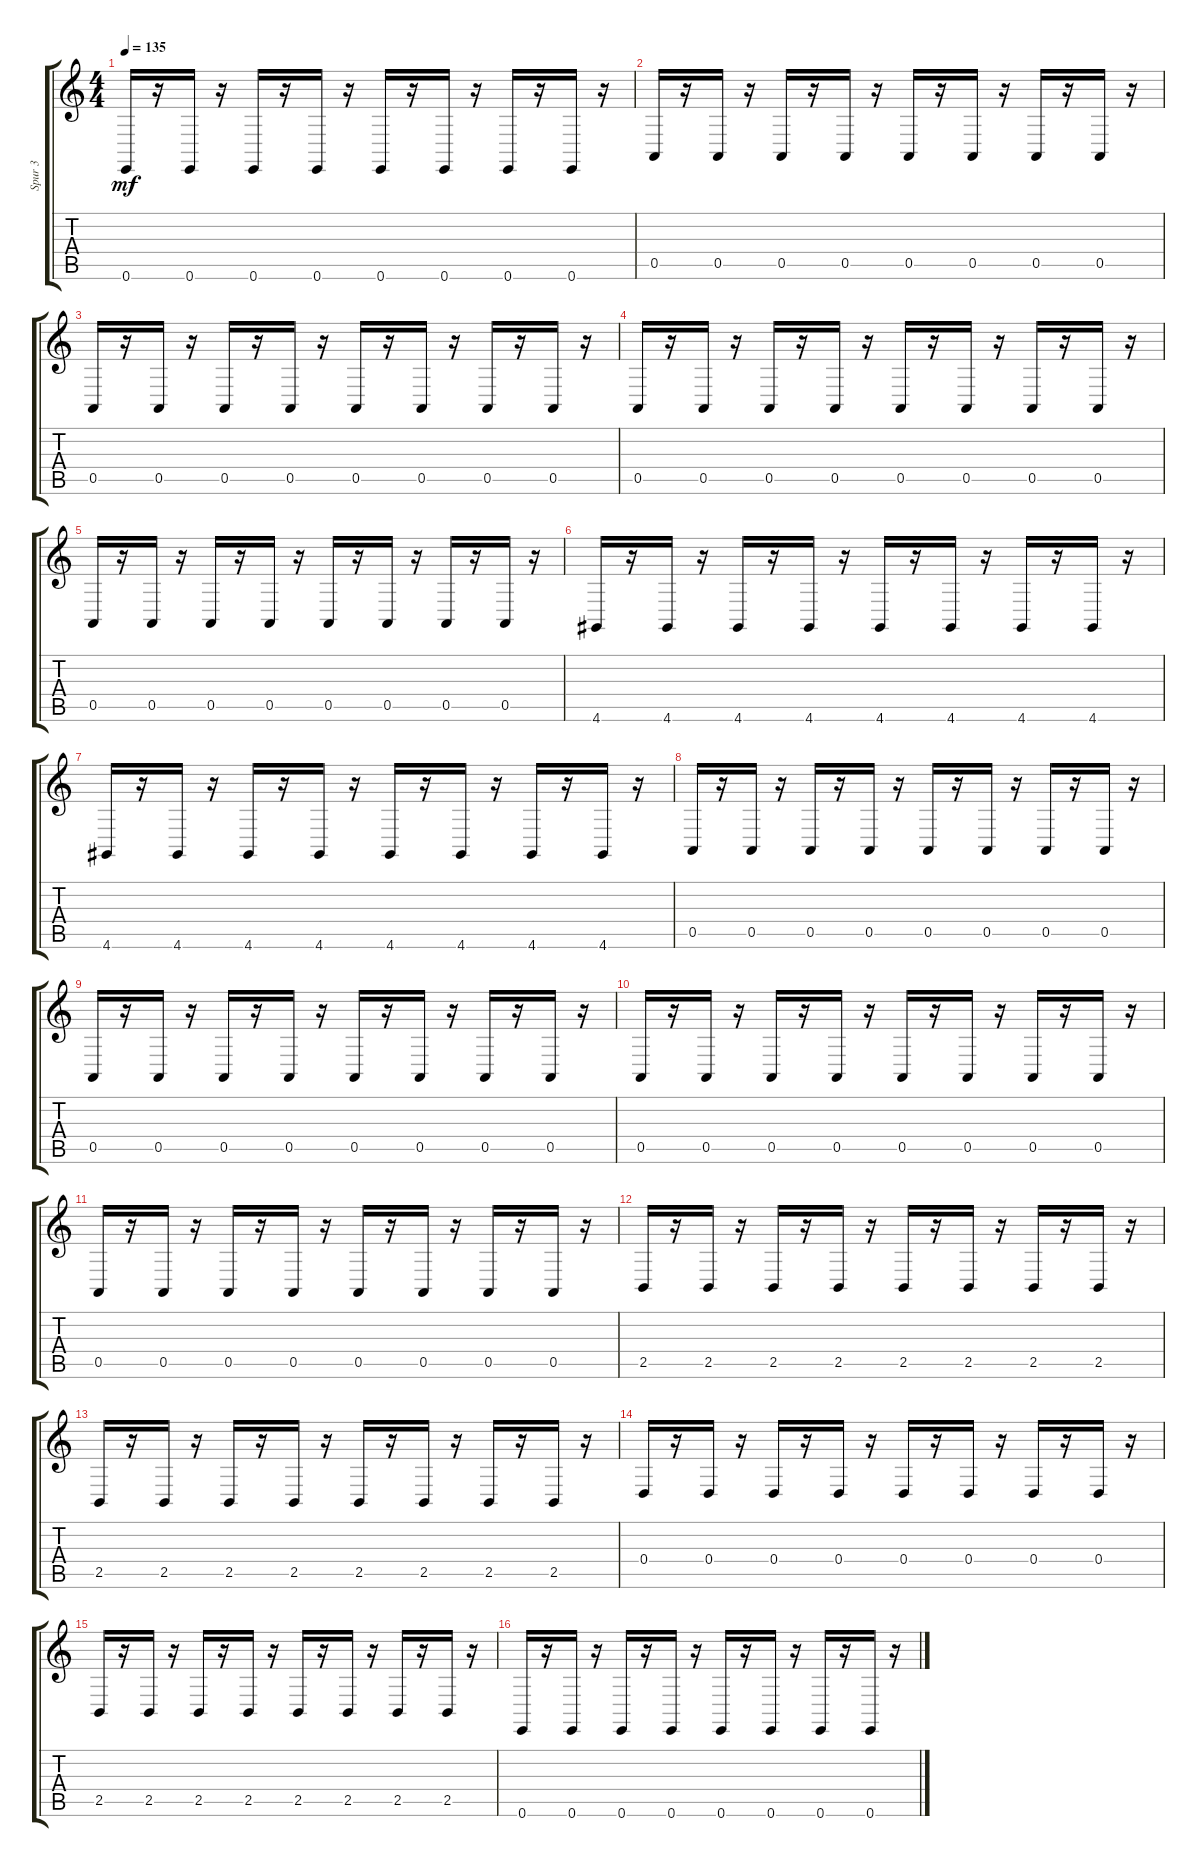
\track ("Spur 3" "Spur 3") {instrument lead2sawtooth}
\staff {score tabs}
\tuning (E4 B3 G3 D3 A2 E2) {hide}
\ts (4 4)
\tempo 135
\clef g2
\ks c
0.6.16{dy mf} r.16 0.6.16 r.16 0.6.16 r.16 0.6.16 r.16 0.6.16 r.16 0.6.16 r.16 0.6.16 r.16 0.6.16 r.16 |
0.5.16 r.16 0.5.16 r.16 0.5.16 r.16 0.5.16 r.16 0.5.16 r.16 0.5.16 r.16 0.5.16 r.16 0.5.16 r.16 |
0.5.16 r.16 0.5.16 r.16 0.5.16 r.16 0.5.16 r.16 0.5.16 r.16 0.5.16 r.16 0.5.16 r.16 0.5.16 r.16 |
0.5.16 r.16 0.5.16 r.16 0.5.16 r.16 0.5.16 r.16 0.5.16 r.16 0.5.16 r.16 0.5.16 r.16 0.5.16 r.16 |
0.5.16 r.16 0.5.16 r.16 0.5.16 r.16 0.5.16 r.16 0.5.16 r.16 0.5.16 r.16 0.5.16 r.16 0.5.16 r.16 |
4.6.16 r.16 4.6.16 r.16 4.6.16 r.16 4.6.16 r.16 4.6.16 r.16 4.6.16 r.16 4.6.16 r.16 4.6.16 r.16 |
4.6.16 r.16 4.6.16 r.16 4.6.16 r.16 4.6.16 r.16 4.6.16 r.16 4.6.16 r.16 4.6.16 r.16 4.6.16 r.16 |
0.5.16 r.16 0.5.16 r.16 0.5.16 r.16 0.5.16 r.16 0.5.16 r.16 0.5.16 r.16 0.5.16 r.16 0.5.16 r.16 |
0.5.16 r.16 0.5.16 r.16 0.5.16 r.16 0.5.16 r.16 0.5.16 r.16 0.5.16 r.16 0.5.16 r.16 0.5.16 r.16 |
0.5.16 r.16 0.5.16 r.16 0.5.16 r.16 0.5.16 r.16 0.5.16 r.16 0.5.16 r.16 0.5.16 r.16 0.5.16 r.16 |
0.5.16 r.16 0.5.16 r.16 0.5.16 r.16 0.5.16 r.16 0.5.16 r.16 0.5.16 r.16 0.5.16 r.16 0.5.16 r.16 |
2.5.16 r.16 2.5.16 r.16 2.5.16 r.16 2.5.16 r.16 2.5.16 r.16 2.5.16 r.16 2.5.16 r.16 2.5.16 r.16 |
2.5.16 r.16 2.5.16 r.16 2.5.16 r.16 2.5.16 r.16 2.5.16 r.16 2.5.16 r.16 2.5.16 r.16 2.5.16 r.16 |
0.4.16 r.16 0.4.16 r.16 0.4.16 r.16 0.4.16 r.16 0.4.16 r.16 0.4.16 r.16 0.4.16 r.16 0.4.16 r.16 |
2.5.16 r.16 2.5.16 r.16 2.5.16 r.16 2.5.16 r.16 2.5.16 r.16 2.5.16 r.16 2.5.16 r.16 2.5.16 r.16 |
0.6.16 r.16 0.6.16 r.16 0.6.16 r.16 0.6.16 r.16 0.6.16 r.16 0.6.16 r.16 0.6.16 r.16 0.6.16 r.16
